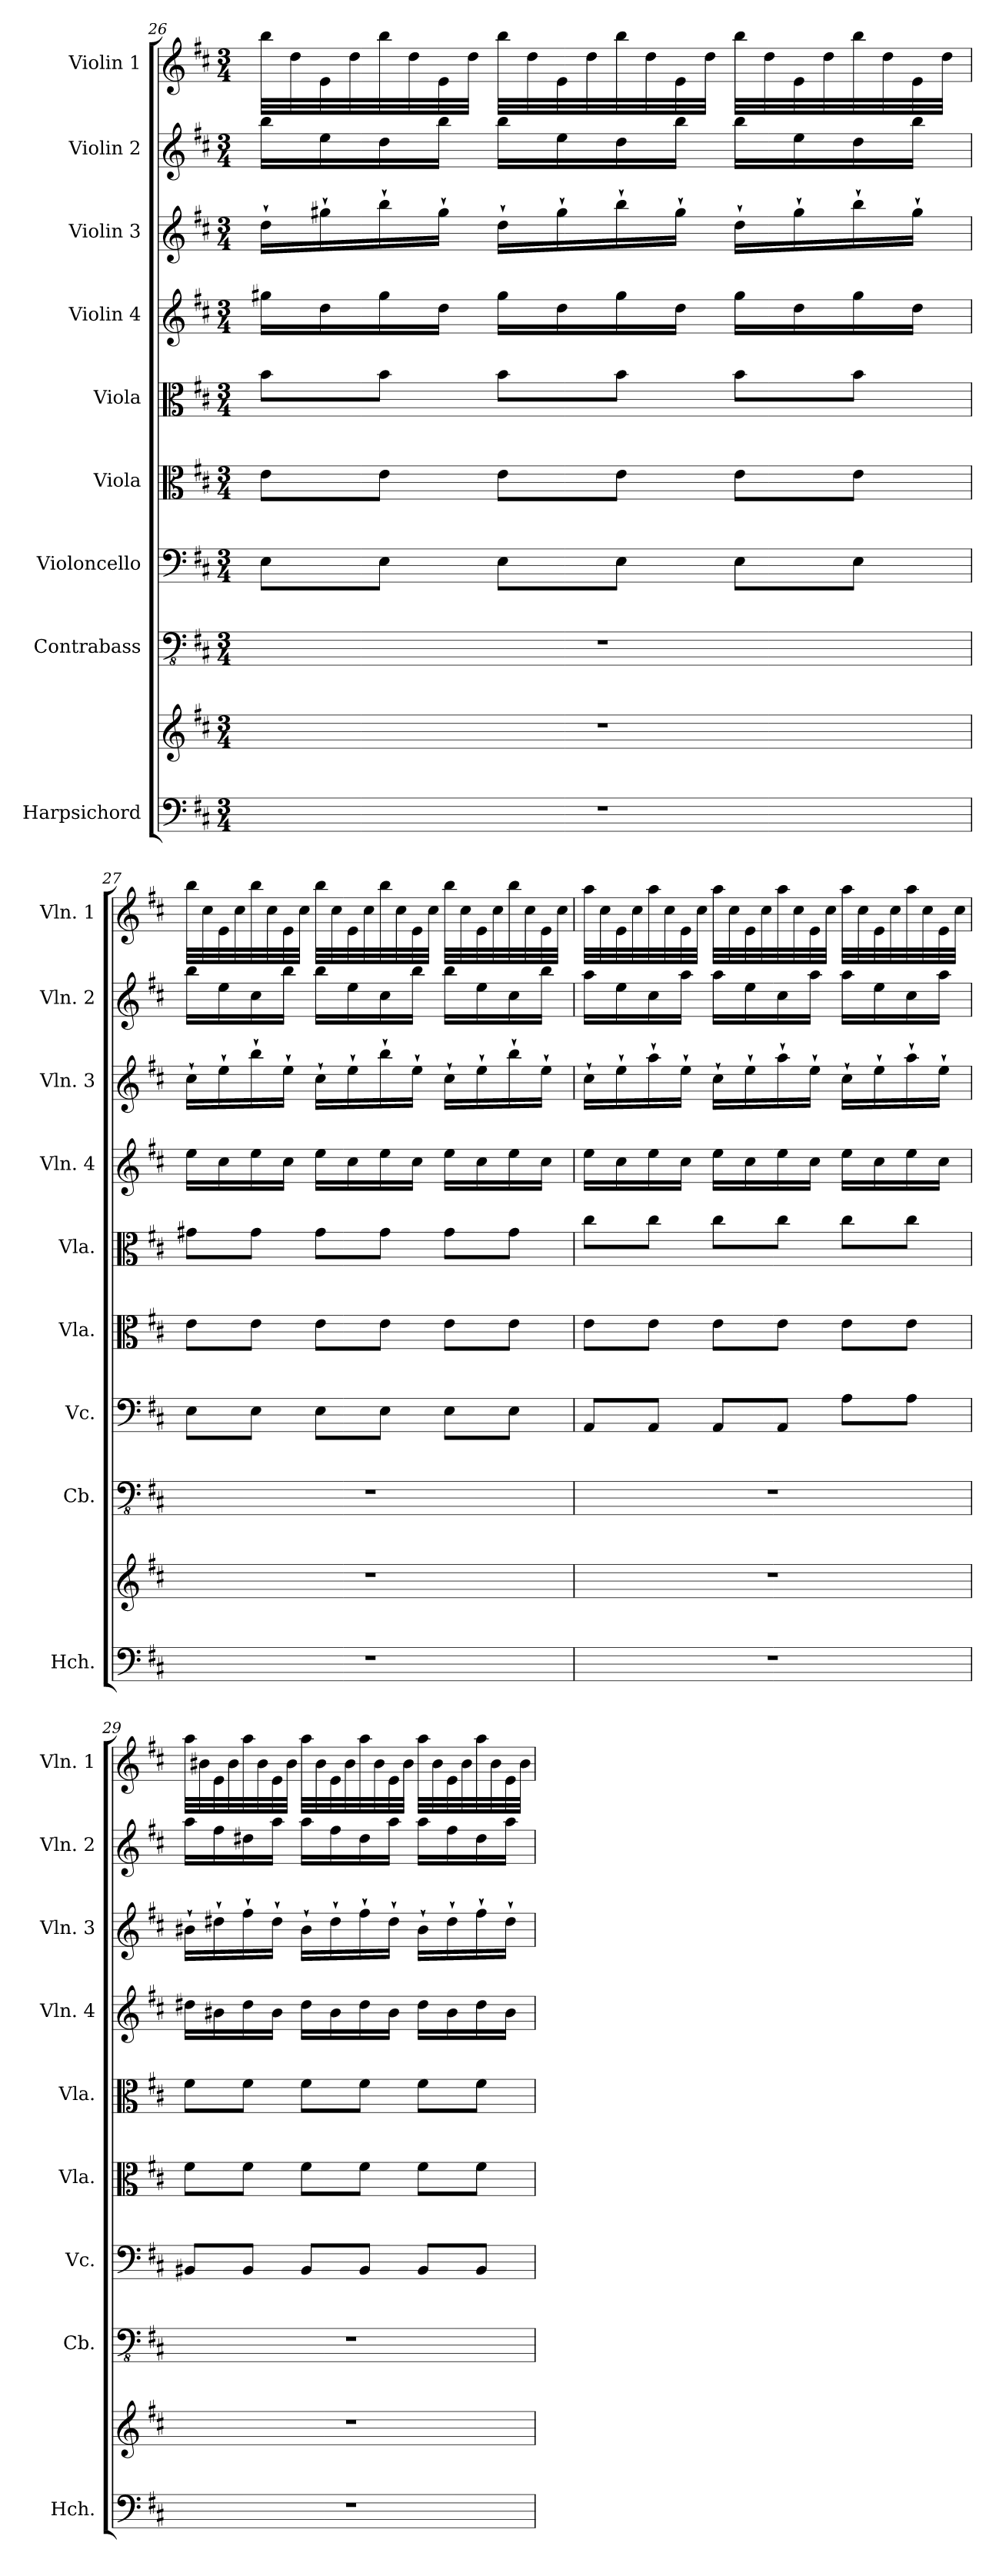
**kern	**kern	**kern	**kern	**kern	**kern	**kern	**kern	**kern	**kern
*part9	*part9	*part8	*part7	*part6	*part5	*part4	*part3	*part2	*part1
*staff10	*staff9	*staff8	*staff7	*staff6	*staff5	*staff4	*staff3	*staff2	*staff1
*I"Harpsichord	*	*I"Contrabass	*I"Violoncello	*I"Viola	*I"Viola	*I"Violin 4	*I"Violin 3	*I"Violin 2	*I"Violin 1
*I'Hch.	*	*I'Cb.	*I'Vc.	*I'Vla.	*I'Vla.	*I'Vln. 4	*I'Vln. 3	*I'Vln. 2	*I'Vln. 1
*clefF4	*clefG2	*clefFv4	*clefF4	*clefC3	*clefC3	*clefG2	*clefG2	*clefG2	*clefG2
*	*	*ITrd7c12	*	*	*	*	*	*	*
*k[f#c#]	*k[f#c#]	*k[f#c#]	*k[f#c#]	*k[f#c#]	*k[f#c#]	*k[f#c#]	*k[f#c#]	*k[f#c#]	*k[f#c#]
*M3/4	*M3/4	*M3/4	*M3/4	*M3/4	*M3/4	*M3/4	*M3/4	*M3/4	*M3/4
=26	=26	=26	=26	=26	=26	=26	=26	=26	=26
2.r	2.r	2.r	8E\L	8e\L	8b\L	16gg#X\LL	16dd`\LL	16bb\LL	32bb\LLL
.	.	.	.	.	.	.	.	.	32dd\
.	.	.	.	.	.	16dd\	16gg#X`\	16ee\	32e\
.	.	.	.	.	.	.	.	.	32dd\
.	.	.	8E\J	8e\J	8b\J	16gg#\	16bb`\	16dd\	32bb\
.	.	.	.	.	.	.	.	.	32dd\
.	.	.	.	.	.	16dd\JJ	16gg#`\JJ	16bb\JJ	32e\
.	.	.	.	.	.	.	.	.	32dd\JJJ
.	.	.	8E\L	8e\L	8b\L	16gg#\LL	16dd`\LL	16bb\LL	32bb\LLL
.	.	.	.	.	.	.	.	.	32dd\
.	.	.	.	.	.	16dd\	16gg#`\	16ee\	32e\
.	.	.	.	.	.	.	.	.	32dd\
.	.	.	8E\J	8e\J	8b\J	16gg#\	16bb`\	16dd\	32bb\
.	.	.	.	.	.	.	.	.	32dd\
.	.	.	.	.	.	16dd\JJ	16gg#`\JJ	16bb\JJ	32e\
.	.	.	.	.	.	.	.	.	32dd\JJJ
.	.	.	8E\L	8e\L	8b\L	16gg#\LL	16dd`\LL	16bb\LL	32bb\LLL
.	.	.	.	.	.	.	.	.	32dd\
.	.	.	.	.	.	16dd\	16gg#`\	16ee\	32e\
.	.	.	.	.	.	.	.	.	32dd\
.	.	.	8E\J	8e\J	8b\J	16gg#\	16bb`\	16dd\	32bb\
.	.	.	.	.	.	.	.	.	32dd\
.	.	.	.	.	.	16dd\JJ	16gg#`\JJ	16bb\JJ	32e\
.	.	.	.	.	.	.	.	.	32dd\JJJ
!!LO:PB:g=z
=27	=27	=27	=27	=27	=27	=27	=27	=27	=27
2.r	2.r	2.r	8E\L	8e\L	8g#X\L	16ee\LL	16cc#`\LL	16bb\LL	32bb\LLL
.	.	.	.	.	.	.	.	.	32cc#\
.	.	.	.	.	.	16cc#\	16ee`\	16ee\	32e\
.	.	.	.	.	.	.	.	.	32cc#\
.	.	.	8E\J	8e\J	8g#\J	16ee\	16bb`\	16cc#\	32bb\
.	.	.	.	.	.	.	.	.	32cc#\
.	.	.	.	.	.	16cc#\JJ	16ee`\JJ	16bb\JJ	32e\
.	.	.	.	.	.	.	.	.	32cc#\JJJ
.	.	.	8E\L	8e\L	8g#\L	16ee\LL	16cc#`\LL	16bb\LL	32bb\LLL
.	.	.	.	.	.	.	.	.	32cc#\
.	.	.	.	.	.	16cc#\	16ee`\	16ee\	32e\
.	.	.	.	.	.	.	.	.	32cc#\
.	.	.	8E\J	8e\J	8g#\J	16ee\	16bb`\	16cc#\	32bb\
.	.	.	.	.	.	.	.	.	32cc#\
.	.	.	.	.	.	16cc#\JJ	16ee`\JJ	16bb\JJ	32e\
.	.	.	.	.	.	.	.	.	32cc#\JJJ
.	.	.	8E\L	8e\L	8g#\L	16ee\LL	16cc#`\LL	16bb\LL	32bb\LLL
.	.	.	.	.	.	.	.	.	32cc#\
.	.	.	.	.	.	16cc#\	16ee`\	16ee\	32e\
.	.	.	.	.	.	.	.	.	32cc#\
.	.	.	8E\J	8e\J	8g#\J	16ee\	16bb`\	16cc#\	32bb\
.	.	.	.	.	.	.	.	.	32cc#\
.	.	.	.	.	.	16cc#\JJ	16ee`\JJ	16bb\JJ	32e\
.	.	.	.	.	.	.	.	.	32cc#\JJJ
=28	=28	=28	=28	=28	=28	=28	=28	=28	=28
2.r	2.r	2.r	8AA/L	8e\L	8cc#\L	16ee\LL	16cc#`\LL	16aa\LL	32aa\LLL
.	.	.	.	.	.	.	.	.	32cc#\
.	.	.	.	.	.	16cc#\	16ee`\	16ee\	32e\
.	.	.	.	.	.	.	.	.	32cc#\
.	.	.	8AA/J	8e\J	8cc#\J	16ee\	16aa`\	16cc#\	32aa\
.	.	.	.	.	.	.	.	.	32cc#\
.	.	.	.	.	.	16cc#\JJ	16ee`\JJ	16aa\JJ	32e\
.	.	.	.	.	.	.	.	.	32cc#\JJJ
.	.	.	8AA/L	8e\L	8cc#\L	16ee\LL	16cc#`\LL	16aa\LL	32aa\LLL
.	.	.	.	.	.	.	.	.	32cc#\
.	.	.	.	.	.	16cc#\	16ee`\	16ee\	32e\
.	.	.	.	.	.	.	.	.	32cc#\
.	.	.	8AA/J	8e\J	8cc#\J	16ee\	16aa`\	16cc#\	32aa\
.	.	.	.	.	.	.	.	.	32cc#\
.	.	.	.	.	.	16cc#\JJ	16ee`\JJ	16aa\JJ	32e\
.	.	.	.	.	.	.	.	.	32cc#\JJJ
.	.	.	8A\L	8e\L	8cc#\L	16ee\LL	16cc#`\LL	16aa\LL	32aa\LLL
.	.	.	.	.	.	.	.	.	32cc#\
.	.	.	.	.	.	16cc#\	16ee`\	16ee\	32e\
.	.	.	.	.	.	.	.	.	32cc#\
.	.	.	8A\J	8e\J	8cc#\J	16ee\	16aa`\	16cc#\	32aa\
.	.	.	.	.	.	.	.	.	32cc#\
.	.	.	.	.	.	16cc#\JJ	16ee`\JJ	16aa\JJ	32e\
.	.	.	.	.	.	.	.	.	32cc#\JJJ
!!LO:PB:g=z
=29	=29	=29	=29	=29	=29	=29	=29	=29	=29
2.r	2.r	2.r	8BB#X/L	8f#\L	8f#\L	16dd#X\LL	16b#X`\LL	16aa\LL	32aa\LLL
.	.	.	.	.	.	.	.	.	32b#X\
.	.	.	.	.	.	16b#X\	16dd#X`\	16ff#\	32e\
.	.	.	.	.	.	.	.	.	32b#\
.	.	.	8BB#/J	8f#\J	8f#\J	16dd#\	16ff#`\	16dd#X\	32aa\
.	.	.	.	.	.	.	.	.	32b#\
.	.	.	.	.	.	16b#\JJ	16dd#`\JJ	16aa\JJ	32e\
.	.	.	.	.	.	.	.	.	32b#\JJJ
.	.	.	8BB#/L	8f#\L	8f#\L	16dd#\LL	16b#`\LL	16aa\LL	32aa\LLL
.	.	.	.	.	.	.	.	.	32b#\
.	.	.	.	.	.	16b#\	16dd#`\	16ff#\	32e\
.	.	.	.	.	.	.	.	.	32b#\
.	.	.	8BB#/J	8f#\J	8f#\J	16dd#\	16ff#`\	16dd#\	32aa\
.	.	.	.	.	.	.	.	.	32b#\
.	.	.	.	.	.	16b#\JJ	16dd#`\JJ	16aa\JJ	32e\
.	.	.	.	.	.	.	.	.	32b#\JJJ
.	.	.	8BB#/L	8f#\L	8f#\L	16dd#\LL	16b#`\LL	16aa\LL	32aa\LLL
.	.	.	.	.	.	.	.	.	32b#\
.	.	.	.	.	.	16b#\	16dd#`\	16ff#\	32e\
.	.	.	.	.	.	.	.	.	32b#\
.	.	.	8BB#/J	8f#\J	8f#\J	16dd#\	16ff#`\	16dd#\	32aa\
.	.	.	.	.	.	.	.	.	32b#\
.	.	.	.	.	.	16b#\JJ	16dd#`\JJ	16aa\JJ	32e\
.	.	.	.	.	.	.	.	.	32b#\JJJ
=	=	=	=	=	=	=	=	=	=
*-	*-	*-	*-	*-	*-	*-	*-	*-	*-
